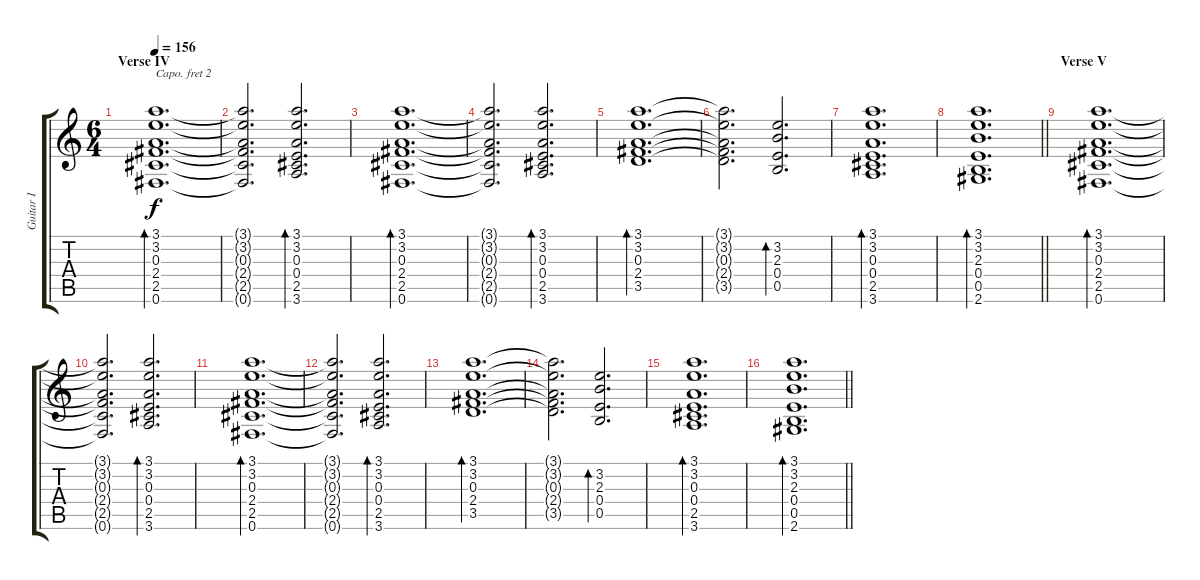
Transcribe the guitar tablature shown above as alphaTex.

\track ("Guitar I" "Guitar I") {instrument acousticguitarsteel}
\staff {score tabs}
\capo 2
\tuning (E4 B3 G3 D3 A2 E2) {hide}
\ts (6 4)
\section ("" "Verse IV")
\tempo 156
\clef g2
\ks c
(3.1 3.2 0.3 2.4 2.5 0.6).1{d bd 120 dy f} |
(3.1{t} 3.2{t} 0.3{t} 2.4{t} 2.5{t} 0.6{t}).2{d} (3.1 3.2 0.3 0.4 2.5 3.6).2{d bd 120} |
(3.1 3.2 0.3 2.4 2.5 0.6).1{d bd 120} |
(3.1{t} 3.2{t} 0.3{t} 2.4{t} 2.5{t} 0.6{t}).2{d} (3.1 3.2 0.3 0.4 2.5 3.6).2{d bd 120} |
(3.1 3.2 0.3 2.4 3.5).1{d bd 120} |
(3.1{t} 3.2{t} 0.3{t} 2.4{t} 3.5{t}).2{d} (3.2 2.3 0.4 0.5).2{d bd 120} |
(3.1 3.2 0.3 0.4 2.5 3.6).1{d bd 120} |
\barLineRight lightlight
(3.1 3.2 2.3 0.4 0.5 2.6).1{d bd 120} |
\section ("" "Verse V")
(3.1 3.2 0.3 2.4 2.5 0.6).1{d bd 120} |
(3.1{t} 3.2{t} 0.3{t} 2.4{t} 2.5{t} 0.6{t}).2{d} (3.1 3.2 0.3 0.4 2.5 3.6).2{d bd 120} |
(3.1 3.2 0.3 2.4 2.5 0.6).1{d bd 120} |
(3.1{t} 3.2{t} 0.3{t} 2.4{t} 2.5{t} 0.6{t}).2{d} (3.1 3.2 0.3 0.4 2.5 3.6).2{d bd 120} |
(3.1 3.2 0.3 2.4 3.5).1{d bd 120} |
(3.1{t} 3.2{t} 0.3{t} 2.4{t} 3.5{t}).2{d} (3.2 2.3 0.4 0.5).2{d bd 120} |
(3.1 3.2 0.3 0.4 2.5 3.6).1{d bd 120} |
\barLineRight lightlight
(3.1 3.2 2.3 0.4 0.5 2.6).1{d bd 120}
